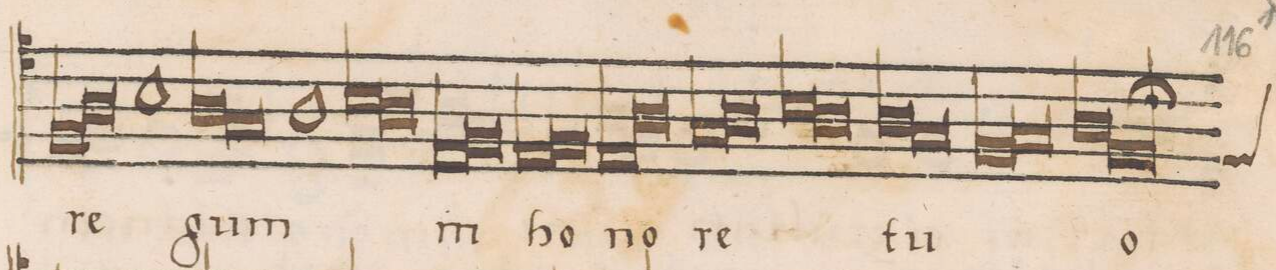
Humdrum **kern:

**kern	**text
*I"TENOR	*
*clefC5	*
*k[]	*
*met(C|)	*
*M2/1	*
1D	re-
1F	.
*Xlig	*
=56-	=56-
1G	.
*lig	*
1F	-gum
=57-	=57-
1E	.
*Xlig	*
1F	.
=58-	=58-
*lig	*
1G	.
1F	.
*Xlig	*
=59-	=59-
*lig	*
1C	in
1D	.
*Xlig	*
=60-	=60-
*lig	*
1C	ho-
1D	.
*Xlig	*
=61-	=61-
*lig	*
1C	-no-
1F	.
*Xlig	*
=62-	=62-
*lig	*
1E	-re
1F	.
*Xlig	*
=63-	=63-
*lig	*
1G	.
1F	.
*Xlig	*
=64-	=64-
*lig	*
1F	tu-
1E	.
*Xlig	*
=65-	=65-
*lig	*
1D	.
1E	.
*Xlig	*
=66-	=66-
*lig	*
1F	-o
*custos:D	*
1D;l	.
*Xlig	*
=67-	=67-
*lig	*
*-	*-
